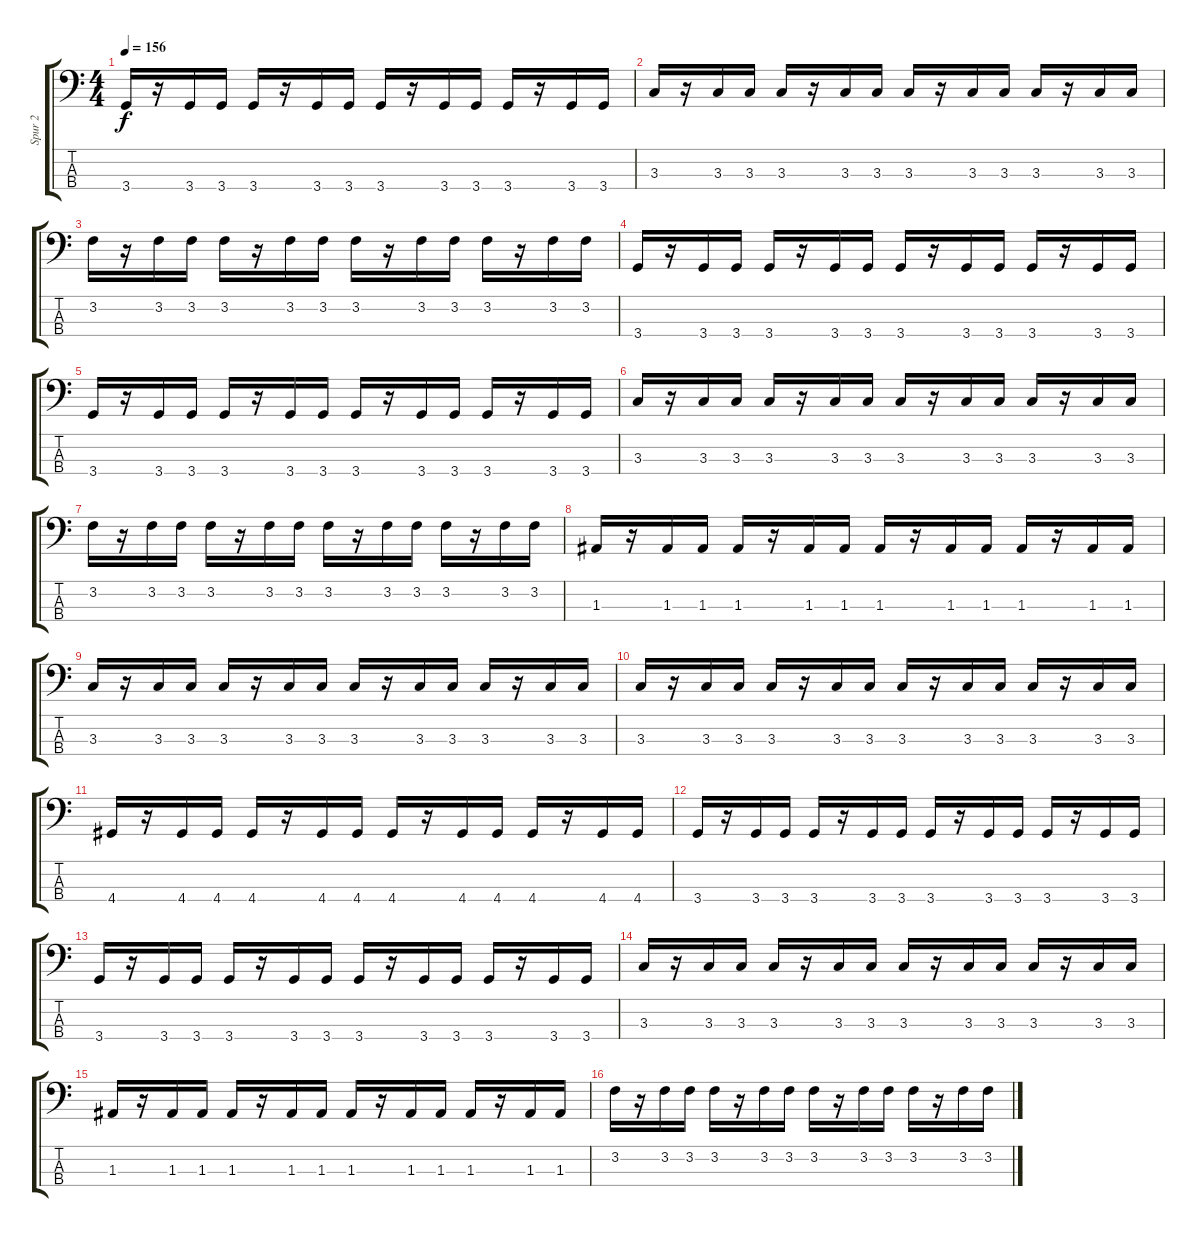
\track ("Spur 2" "Spur 2") {instrument synthbass2}
\staff {score tabs}
\tuning (G2 D2 A1 E1) {hide}
\ts (4 4)
\tempo 156
\clef f4
\ks c
3.4.16{dy f} r.16 3.4.16 3.4.16 3.4.16 r.16 3.4.16 3.4.16 3.4.16 r.16 3.4.16 3.4.16 3.4.16 r.16 3.4.16 3.4.16 |
3.3.16 r.16 3.3.16 3.3.16 3.3.16 r.16 3.3.16 3.3.16 3.3.16 r.16 3.3.16 3.3.16 3.3.16 r.16 3.3.16 3.3.16 |
3.2.16 r.16 3.2.16 3.2.16 3.2.16 r.16 3.2.16 3.2.16 3.2.16 r.16 3.2.16 3.2.16 3.2.16 r.16 3.2.16 3.2.16 |
3.4.16 r.16 3.4.16 3.4.16 3.4.16 r.16 3.4.16 3.4.16 3.4.16 r.16 3.4.16 3.4.16 3.4.16 r.16 3.4.16 3.4.16 |
3.4.16 r.16 3.4.16 3.4.16 3.4.16 r.16 3.4.16 3.4.16 3.4.16 r.16 3.4.16 3.4.16 3.4.16 r.16 3.4.16 3.4.16 |
3.3.16 r.16 3.3.16 3.3.16 3.3.16 r.16 3.3.16 3.3.16 3.3.16 r.16 3.3.16 3.3.16 3.3.16 r.16 3.3.16 3.3.16 |
3.2.16 r.16 3.2.16 3.2.16 3.2.16 r.16 3.2.16 3.2.16 3.2.16 r.16 3.2.16 3.2.16 3.2.16 r.16 3.2.16 3.2.16 |
1.3.16 r.16 1.3.16 1.3.16 1.3.16 r.16 1.3.16 1.3.16 1.3.16 r.16 1.3.16 1.3.16 1.3.16 r.16 1.3.16 1.3.16 |
3.3.16 r.16 3.3.16 3.3.16 3.3.16 r.16 3.3.16 3.3.16 3.3.16 r.16 3.3.16 3.3.16 3.3.16 r.16 3.3.16 3.3.16 |
3.3.16 r.16 3.3.16 3.3.16 3.3.16 r.16 3.3.16 3.3.16 3.3.16 r.16 3.3.16 3.3.16 3.3.16 r.16 3.3.16 3.3.16 |
4.4.16 r.16 4.4.16 4.4.16 4.4.16 r.16 4.4.16 4.4.16 4.4.16 r.16 4.4.16 4.4.16 4.4.16 r.16 4.4.16 4.4.16 |
3.4.16 r.16 3.4.16 3.4.16 3.4.16 r.16 3.4.16 3.4.16 3.4.16 r.16 3.4.16 3.4.16 3.4.16 r.16 3.4.16 3.4.16 |
3.4.16 r.16 3.4.16 3.4.16 3.4.16 r.16 3.4.16 3.4.16 3.4.16 r.16 3.4.16 3.4.16 3.4.16 r.16 3.4.16 3.4.16 |
3.3.16 r.16 3.3.16 3.3.16 3.3.16 r.16 3.3.16 3.3.16 3.3.16 r.16 3.3.16 3.3.16 3.3.16 r.16 3.3.16 3.3.16 |
1.3.16 r.16 1.3.16 1.3.16 1.3.16 r.16 1.3.16 1.3.16 1.3.16 r.16 1.3.16 1.3.16 1.3.16 r.16 1.3.16 1.3.16 |
3.2.16 r.16 3.2.16 3.2.16 3.2.16 r.16 3.2.16 3.2.16 3.2.16 r.16 3.2.16 3.2.16 3.2.16 r.16 3.2.16 3.2.16
